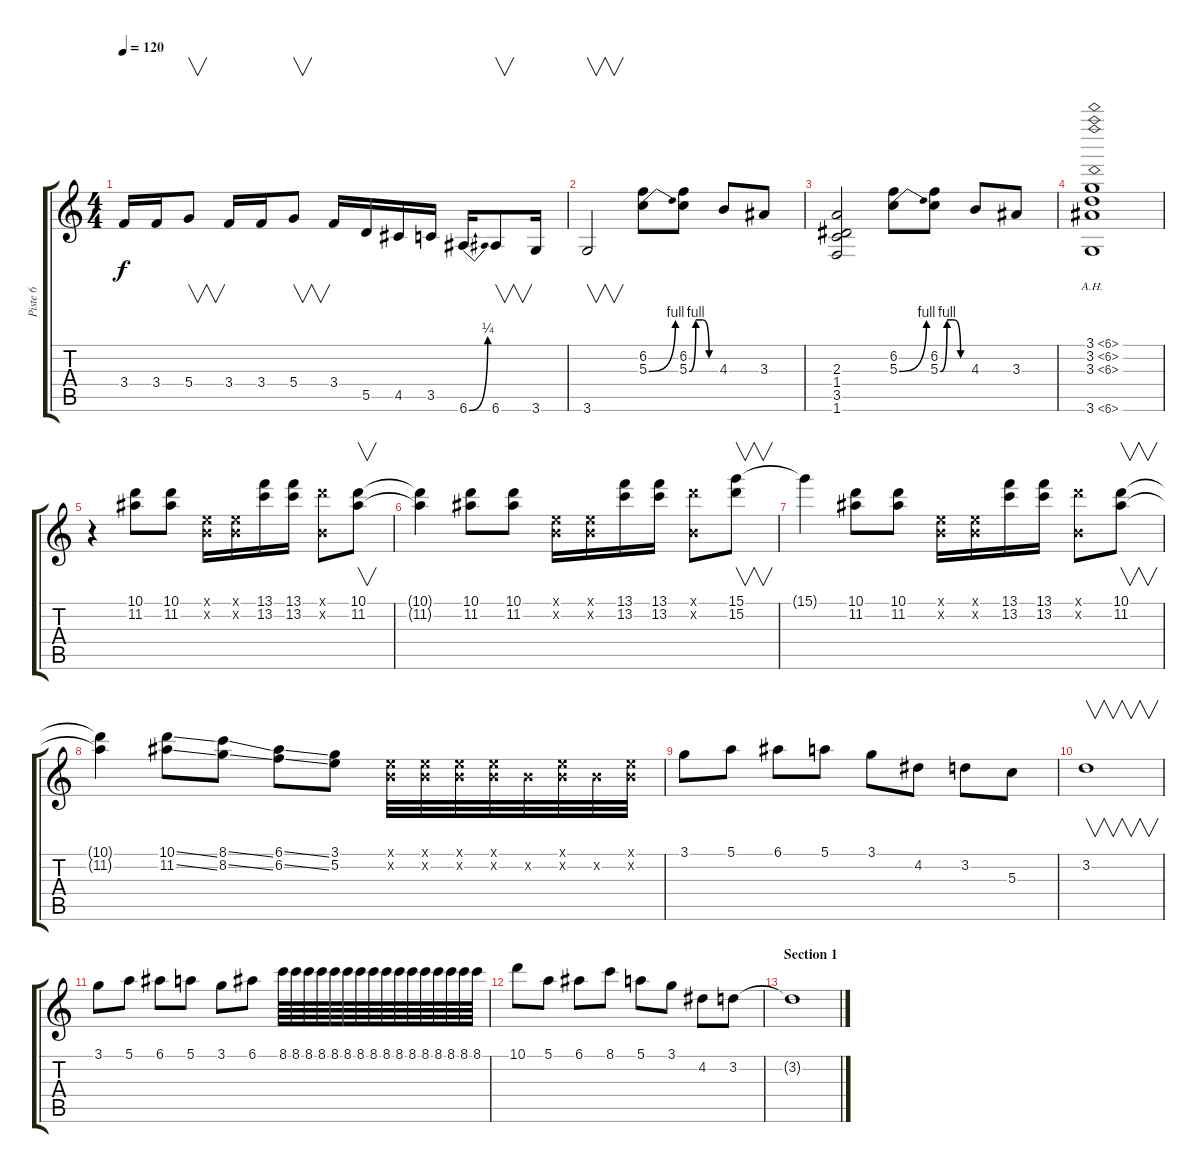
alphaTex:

\track ("Piste 6" "Piste 6") {instrument acousticguitarnylon}
\staff {score tabs}
\tuning (E4 B3 G3 D3 A2 E2) {hide}
\ts (4 4)
\tempo 120
\clef g2
\ks c
3.4.16{dy f} 3.4.16 5.4.8{v} 3.4.16 3.4.16 5.4.8{v} 3.4.16 5.5.16 4.5.16 3.5.16 6.6{be (bend 0 0 60 1)}.16 6.6.8{v} 3.6.16 |
3.6.2{v} (6.2 5.3{be (bend 0 0 60 4)}).8 (6.2 5.3{be (custom 0 0 15 4 30 4 45 0 60 0)}).8 4.3.8 3.3.8 |
(2.3 1.4 3.5 1.6).2 (6.2 5.3{be (bend 0 0 60 4)}).8 (6.2 5.3{be (custom 0 0 15 4 30 4 45 0 60 0)}).8 4.3.8 3.3.8 |
(3.1{ah 3} 3.2{ah 3} 3.3{ah 3} 3.6{ah 3}).1 |
r.4 (10.1 11.2).8 (10.1 11.2).8 (0.1{x} 0.2{x}).16 (0.1{x} 0.2{x}).16 (13.1 13.2).16 (13.1 13.2).16 (10.1{x} 0.2{x}).8 (10.1 11.2).8{v} |
(10.1{t} 11.2{t}).4 (10.1 11.2).8 (10.1 11.2).8 (0.1{x} 0.2{x}).16 (0.1{x} 0.2{x}).16 (13.1 13.2).16 (13.1 13.2).16 (10.1{x} 0.2{x}).8 (15.1 15.2).8{v} |
15.1{t}.4 (10.1 11.2).8 (10.1 11.2).8 (0.1{x} 0.2{x}).16 (0.1{x} 0.2{x}).16 (13.1 13.2).16 (13.1 13.2).16 (10.1{x} 0.2{x}).8 (10.1 11.2).8{v} |
(10.1{t} 11.2{t}).4 (10.1{ss} 11.2{ss}).8 (8.1{ss} 8.2{ss}).8 (6.1{ss} 6.2{ss}).8 (3.1 5.2).8 (0.1{x} 0.2{x}).32 (0.1{x} 0.2{x}).32 (0.1{x} 0.2{x}).32 (0.1{x} 0.2{x}).32 0.2{x}.32 (0.1{x} 0.2{x}).32 0.2{x}.32 (0.1{x} 0.2{x}).32 |
3.1.8 5.1.8 6.1.8 5.1.8 3.1.8 4.2.8 3.2.8 5.3.8 |
3.2.1{v} |
3.1.8 5.1.8 6.1.8 5.1.8 3.1.8 6.1.8 8.1.64 8.1.64 8.1.64 8.1.64 8.1.64 8.1.64 8.1.64 8.1.64 8.1.64 8.1.64 8.1.64 8.1.64 8.1.64 8.1.64 8.1.64 8.1.64 |
10.1.8 5.1.8 6.1.8 8.1.8 5.1.8 3.1.8 4.2.8 3.2.8 |
\section ("" "Section 1")
3.2{t}.1
